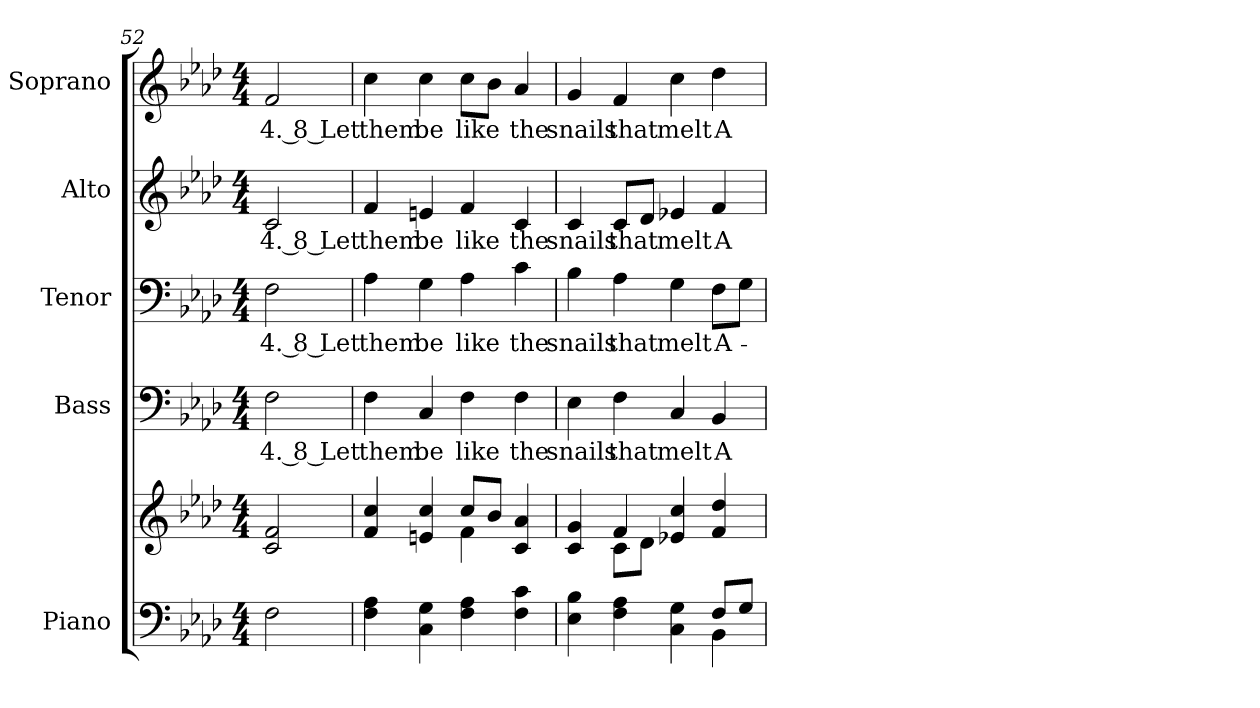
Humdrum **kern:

**kern	**kern	**kern	**text	**kern	**text	**kern	**text	**kern	**text
*part5	*part5	*part4	*part4	*part3	*part3	*part2	*part2	*part1	*part1
*staff6	*staff5	*staff4	*staff4	*staff3	*staff3	*staff2	*staff2	*staff1	*staff1
*I"Piano	*	*I"Bass	*	*I"Tenor	*	*I"Alto	*	*I"Soprano	*
*I'Pno.	*	*I'B.	*	*I'T.	*	*I'A.	*	*I'S.	*
*clefF4	*clefG2	*clefF4	*	*clefF4	*	*clefG2	*	*clefG2	*
*k[b-e-a-d-]	*k[b-e-a-d-]	*k[b-e-a-d-]	*	*k[b-e-a-d-]	*	*k[b-e-a-d-]	*	*k[b-e-a-d-]	*
*A-:	*A-:	*A-:	*	*A-:	*	*A-:	*	*A-:	*
*M4/4	*M4/4	*M4/4	*	*M4/4	*	*M4/4	*	*M4/4	*
=52	=52	=52	=52	=52	=52	=52	=52	=52	=52
!	!	!	!LO:LY:b:color=#000000	!	!	!	!	!	!
!	!	!	!	!	!LO:LY:b:color=#000000	!	!	!	!
!	!	!	!	!	!	!	!LO:LY:b:color=#000000	!	!
!	!	!	!	!	!	!	!	!	!LO:LY:b:color=#000000
2Fi\	2ci/ 2fi	2Fi\	4. 8 Let	2Fi\	4. 8 Let	2ci/	4. 8 Let	2fi/	4. 8 Let
=53	=53	=53	=53	=53	=53	=53	=53	=53	=53
*	*^	*	*	*	*	*	*	*	*
!	!	!	!	!LO:LY:b:color=#000000	!	!	!	!	!	!
!	!	!	!	!	!	!LO:LY:b:color=#000000	!	!	!	!
!	!	!	!	!	!	!	!	!LO:LY:b:color=#000000	!	!
!	!	!	!	!	!	!	!	!	!	!LO:LY:b:color=#000000
4Fi\ 4A-i	4fi/ 4cci	2ryy	4Fi\	them	4A-i\	them	4fi/	them	4cci\	them
!	!	!	!	!LO:LY:b:color=#000000	!	!	!	!	!	!
!	!	!	!	!	!	!LO:LY:b:color=#000000	!	!	!	!
!	!	!	!	!	!	!	!	!LO:LY:b:color=#000000	!	!
!	!	!	!	!	!	!	!	!	!	!LO:LY:b:color=#000000
4Ci\ 4Gi	4eni/ 4cci	.	4Ci/	be	4Gi\	be	4eni/	be	4cci\	be
!	!	!	!	!LO:LY:b:color=#000000	!	!	!	!	!	!
!	!	!	!	!	!	!LO:LY:b:color=#000000	!	!	!	!
!	!	!	!	!	!	!	!	!LO:LY:b:color=#000000	!	!
!	!	!	!	!	!	!	!	!	!	!LO:LY:b:color=#000000
4Fi\ 4A-i	8cci/L	4fi\	4Fi\	like	4A-i\	like	4fi/	like	8cci\L	like
.	8b-i/J	.	.	.	.	.	.	.	8b-i\J	.
!	!	!	!	!LO:LY:b:color=#000000	!	!	!	!	!	!
!	!	!	!	!	!	!LO:LY:b:color=#000000	!	!	!	!
!	!	!	!	!	!	!	!	!LO:LY:b:color=#000000	!	!
!	!	!	!	!	!	!	!	!	!	!LO:LY:b:color=#000000
4Fi\ 4ci	4ci/ 4a-i	4ryy	4Fi\	the	4ci\	the	4ci/	the	4a-i/	the
=54	=54	=54	=54	=54	=54	=54	=54	=54	=54	=54
*^	*	*	*	*	*	*	*	*	*	*
!	!	!	!	!	!LO:LY:b:color=#000000	!	!	!	!	!	!
!	!	!	!	!	!	!	!LO:LY:b:color=#000000	!	!	!	!
!	!	!	!	!	!	!	!	!	!LO:LY:b:color=#000000	!	!
!	!	!	!	!	!	!	!	!	!	!	!LO:LY:b:color=#000000
4E-i\ 4B-i	2ryy	4ci/ 4gi	4ryy	4E-i\	snails	4B-i\	snails	4ci/	snails	4gi/	snails
!	!	!	!	!	!LO:LY:b:color=#000000	!	!	!	!	!	!
!	!	!	!	!	!	!	!LO:LY:b:color=#000000	!	!	!	!
!	!	!	!	!	!	!	!	!	!LO:LY:b:color=#000000	!	!
!	!	!	!	!	!	!	!	!	!	!	!LO:LY:b:color=#000000
4Fi\ 4A-i	.	4fi/	8ci\L	4Fi\	that	4A-i\	that	8ci/L	that	4fi/	that
.	.	.	8d-i\J	.	.	.	.	8d-i/J	.	.	.
!	!	!	!	!	!LO:LY:b:color=#000000	!	!	!	!	!	!
!	!	!	!	!	!	!	!LO:LY:b:color=#000000	!	!	!	!
!	!	!	!	!	!	!	!	!	!LO:LY:b:color=#000000	!	!
!	!	!	!	!	!	!	!	!	!	!	!LO:LY:b:color=#000000
4Ci\ 4Gi	4ryy	4e-Xi/ 4cci	2ryy	4Ci/	melt	4Gi\	melt	4e-Xi/	melt	4cci\	melt
!	!	!	!	!	!LO:LY:b:color=#000000	!	!	!	!	!	!
!	!	!	!	!	!	!	!LO:LY:b:color=#000000	!	!	!	!
!	!	!	!	!	!	!	!	!	!LO:LY:b:color=#000000	!	!
!	!	!	!	!	!	!	!	!	!	!	!LO:LY:b:color=#000000
8Fi/L	4BB-i\	4fi/ 4dd-i	.	4BB-i/	A-	8Fi\L	A-	4fi/	A-	4dd-i\	A-
8Gi/J	.	.	.	.	.	8Gi\J	.	.	.	.	.
*v	*v	*	*	*	*	*	*	*	*	*	*
*	*v	*v	*	*	*	*	*	*	*	*
=	=	=	=	=	=	=	=	=	=
*-	*-	*-	*-	*-	*-	*-	*-	*-	*-
